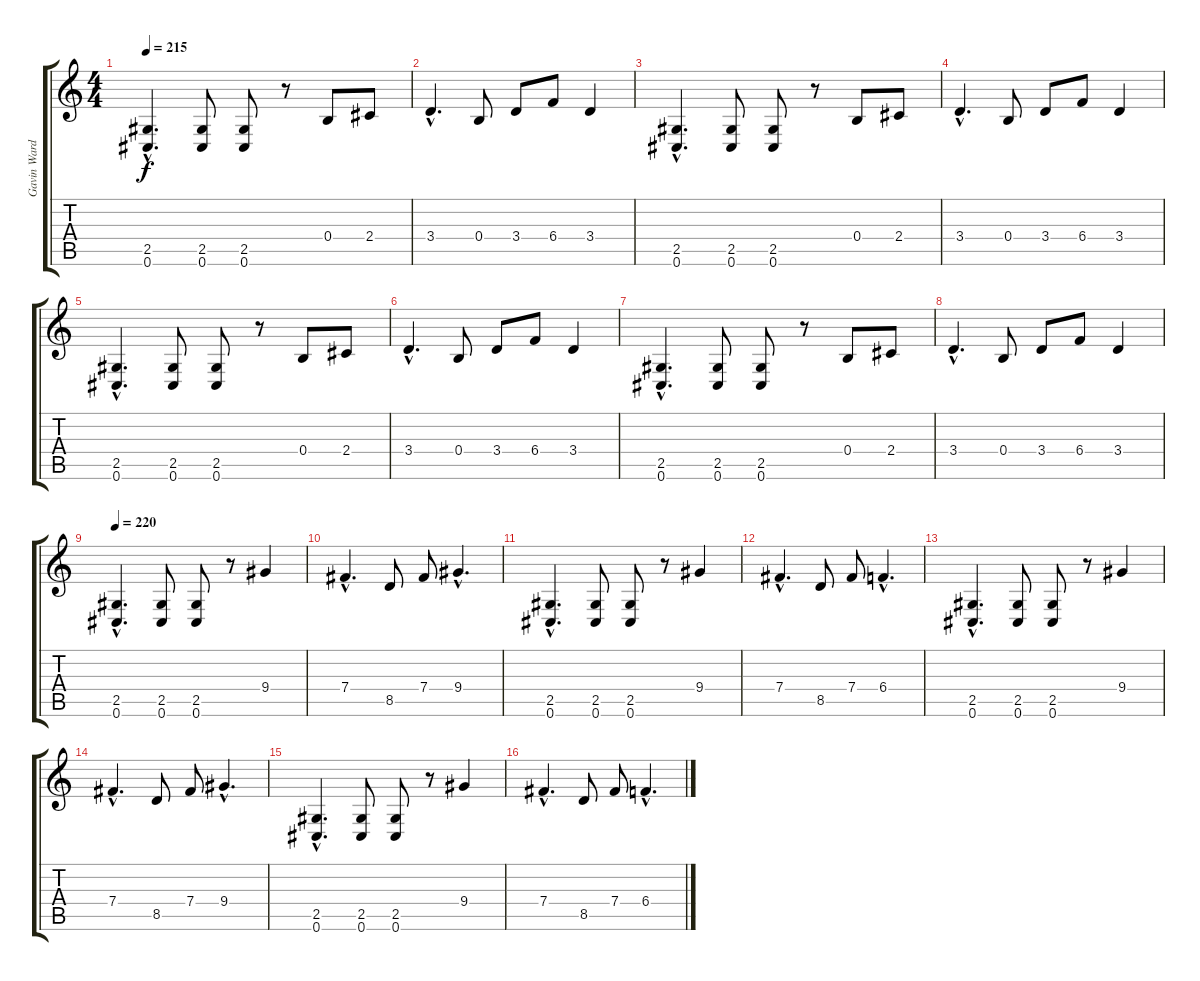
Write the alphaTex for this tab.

\track ("Gavin Ward" "Gavin Ward") {instrument distortionguitar}
\staff {score tabs}
\tuning (Db4 Ab3 E3 B2 Gb2 Db2) {hide}
\ts (4 4)
\tempo 215
\clef g2
\ks c
(2.5{hac} 0.6{hac}).4{d dy f} (2.5 0.6).8 (2.5 0.6).8 r.8 0.4.8 2.4.8 |
3.4{hac}.4{d} 0.4.8 3.4.8 6.4.8 3.4.4 |
(2.5{hac} 0.6{hac}).4{d} (2.5 0.6).8 (2.5 0.6).8 r.8 0.4.8 2.4.8 |
3.4{hac}.4{d} 0.4.8 3.4.8 6.4.8 3.4.4 |
(2.5{hac} 0.6{hac}).4{d} (2.5 0.6).8 (2.5 0.6).8 r.8 0.4.8 2.4.8 |
3.4{hac}.4{d} 0.4.8 3.4.8 6.4.8 3.4.4 |
(2.5{hac} 0.6{hac}).4{d} (2.5 0.6).8 (2.5 0.6).8 r.8 0.4.8 2.4.8 |
3.4{hac}.4{d} 0.4.8 3.4.8 6.4.8 3.4.4 |
\tempo 220
(2.5{hac} 0.6{hac}).4{d} (2.5 0.6).8 (2.5 0.6).8 r.8 9.4.4 |
7.4{hac}.4{d} 8.5.8 7.4.8 9.4{hac}.4{d} |
(2.5{hac} 0.6{hac}).4{d} (2.5 0.6).8 (2.5 0.6).8 r.8 9.4.4 |
7.4{hac}.4{d} 8.5.8 7.4.8 6.4{hac}.4{d} |
(2.5{hac} 0.6{hac}).4{d} (2.5 0.6).8 (2.5 0.6).8 r.8 9.4.4 |
7.4{hac}.4{d} 8.5.8 7.4.8 9.4{hac}.4{d} |
(2.5{hac} 0.6{hac}).4{d} (2.5 0.6).8 (2.5 0.6).8 r.8 9.4.4 |
7.4{hac}.4{d} 8.5.8 7.4.8 6.4{hac}.4{d}
